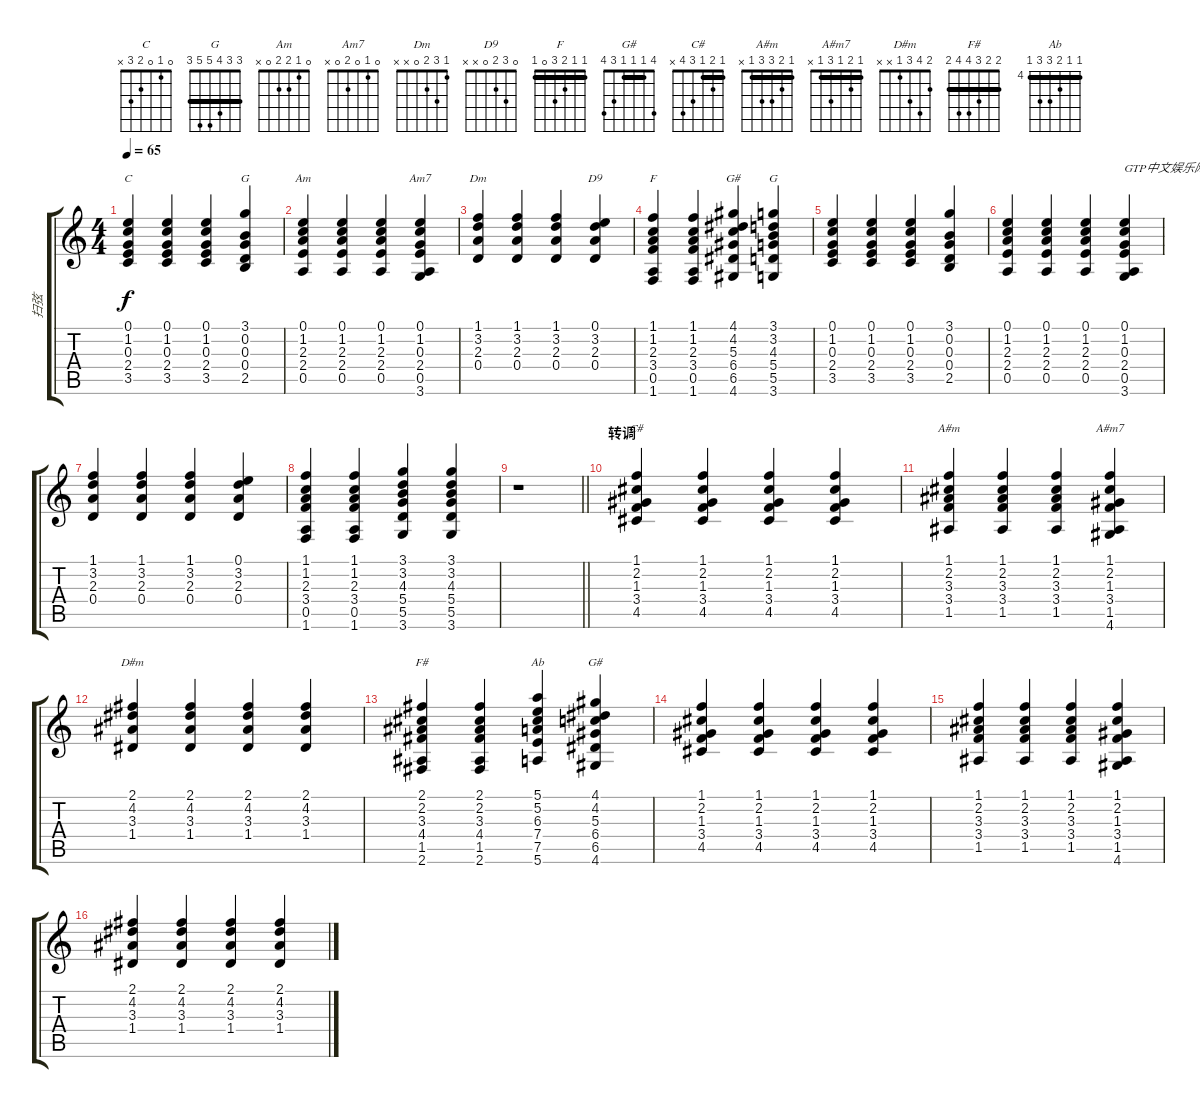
\track ("扫弦" "扫弦") {instrument acousticguitarnylon}
\staff {score tabs}
\tuning (E4 B3 G3 D3 A2 E2) {hide}
\chord ("C" 0 1 0 2 3 x)
\chord ("G" 3 0 0 0 2 3)
\chord ("Am" 0 1 2 2 0 x)
\chord ("Am7" 0 1 0 2 0 x)
\chord ("Dm" 1 3 2 0 x x)
\chord ("D9" 0 3 2 0 x x)
\chord ("F" 1 1 2 3 0 1) {barre 1}
\chord ("G#" 4 4 5 6 6 4) {firstfret 4 barre 4}
\chord ("G" 3 3 4 5 5 3) {barre 3}
\chord ("C#" 1 2 1 3 4 x) {barre 1}
\chord ("A#m" 1 2 3 3 1 x) {barre 1}
\chord ("A#m7" 1 2 1 3 1 x) {barre 1}
\chord ("D#m" 2 4 3 1 x x)
\chord ("F#" 2 2 3 4 4 2) {barre 2}
\chord ("Ab" 4 4 5 6 6 4) {firstfret 4 barre 4}
\chord ("G#" 4 1 1 1 3 4) {barre 1}
\ts (4 4)
\tempo 65
\clef g2
\ks c
(0.1 1.2 0.3 2.4 3.5).4{ch "C" dy f} (0.1 1.2 0.3 2.4 3.5).4 (0.1 1.2 0.3 2.4 3.5).4 (3.1 0.2 0.3 0.4 2.5).4{ch "G"} |
(0.1 1.2 2.3 2.4 0.5).4{ch "Am"} (0.1 1.2 2.3 2.4 0.5).4 (0.1 1.2 2.3 2.4 0.5).4 (0.1 1.2 0.3 2.4 0.5 3.6).4{ch "Am7"} |
(1.1 3.2 2.3 0.4).4{ch "Dm"} (1.1 3.2 2.3 0.4).4 (1.1 3.2 2.3 0.4).4 (0.1 3.2 2.3 0.4).4{ch "D9"} |
(1.1 1.2 2.3 3.4 0.5 1.6).4{ch "F"} (1.1 1.2 2.3 3.4 0.5 1.6).4 (4.1 4.2 5.3 6.4 6.5 4.6).4{ch "G#"} (3.1 3.2 4.3 5.4 5.5 3.6).4{ch "G"} |
(0.1 1.2 0.3 2.4 3.5).4 (0.1 1.2 0.3 2.4 3.5).4 (0.1 1.2 0.3 2.4 3.5).4 (3.1 0.2 0.3 0.4 2.5).4 |
(0.1 1.2 2.3 2.4 0.5).4 (0.1 1.2 2.3 2.4 0.5).4 (0.1 1.2 2.3 2.4 0.5).4 (0.1 1.2 0.3 2.4 0.5 3.6).4{txt "GTP中文娱乐网为您提供优秀的谱子"} |
(1.1 3.2 2.3 0.4).4 (1.1 3.2 2.3 0.4).4 (1.1 3.2 2.3 0.4).4 (0.1 3.2 2.3 0.4).4 |
(1.1 1.2 2.3 3.4 0.5 1.6).4 (1.1 1.2 2.3 3.4 0.5 1.6).4 (3.1 3.2 4.3 5.4 5.5 3.6).4 (3.1 3.2 4.3 5.4 5.5 3.6).4 |
\barLineRight lightlight
r.1 |
\section ("" "转调")
(1.1 2.2 1.3 3.4 4.5).4{ch "C#"} (1.1 2.2 1.3 3.4 4.5).4 (1.1 2.2 1.3 3.4 4.5).4 (1.1 2.2 1.3 3.4 4.5).4 |
(1.1 2.2 3.3 3.4 1.5).4{ch "A#m"} (1.1 2.2 3.3 3.4 1.5).4 (1.1 2.2 3.3 3.4 1.5).4 (1.1 2.2 1.3 3.4 1.5 4.6).4{ch "A#m7"} |
(2.1 4.2 3.3 1.4).4{ch "D#m"} (2.1 4.2 3.3 1.4).4 (2.1 4.2 3.3 1.4).4 (2.1 4.2 3.3 1.4).4 |
(2.1 2.2 3.3 4.4 1.5 2.6).4{ch "F#"} (2.1 2.2 3.3 4.4 1.5 2.6).4 (5.1 5.2 6.3 7.4 7.5 5.6).4{ch "Ab"} (4.1 4.2 5.3 6.4 6.5 4.6).4{ch "G#"} |
(1.1 2.2 1.3 3.4 4.5).4 (1.1 2.2 1.3 3.4 4.5).4 (1.1 2.2 1.3 3.4 4.5).4 (1.1 2.2 1.3 3.4 4.5).4 |
(1.1 2.2 3.3 3.4 1.5).4 (1.1 2.2 3.3 3.4 1.5).4 (1.1 2.2 3.3 3.4 1.5).4 (1.1 2.2 1.3 3.4 1.5 4.6).4 |
(2.1 4.2 3.3 1.4).4 (2.1 4.2 3.3 1.4).4 (2.1 4.2 3.3 1.4).4 (2.1 4.2 3.3 1.4).4
